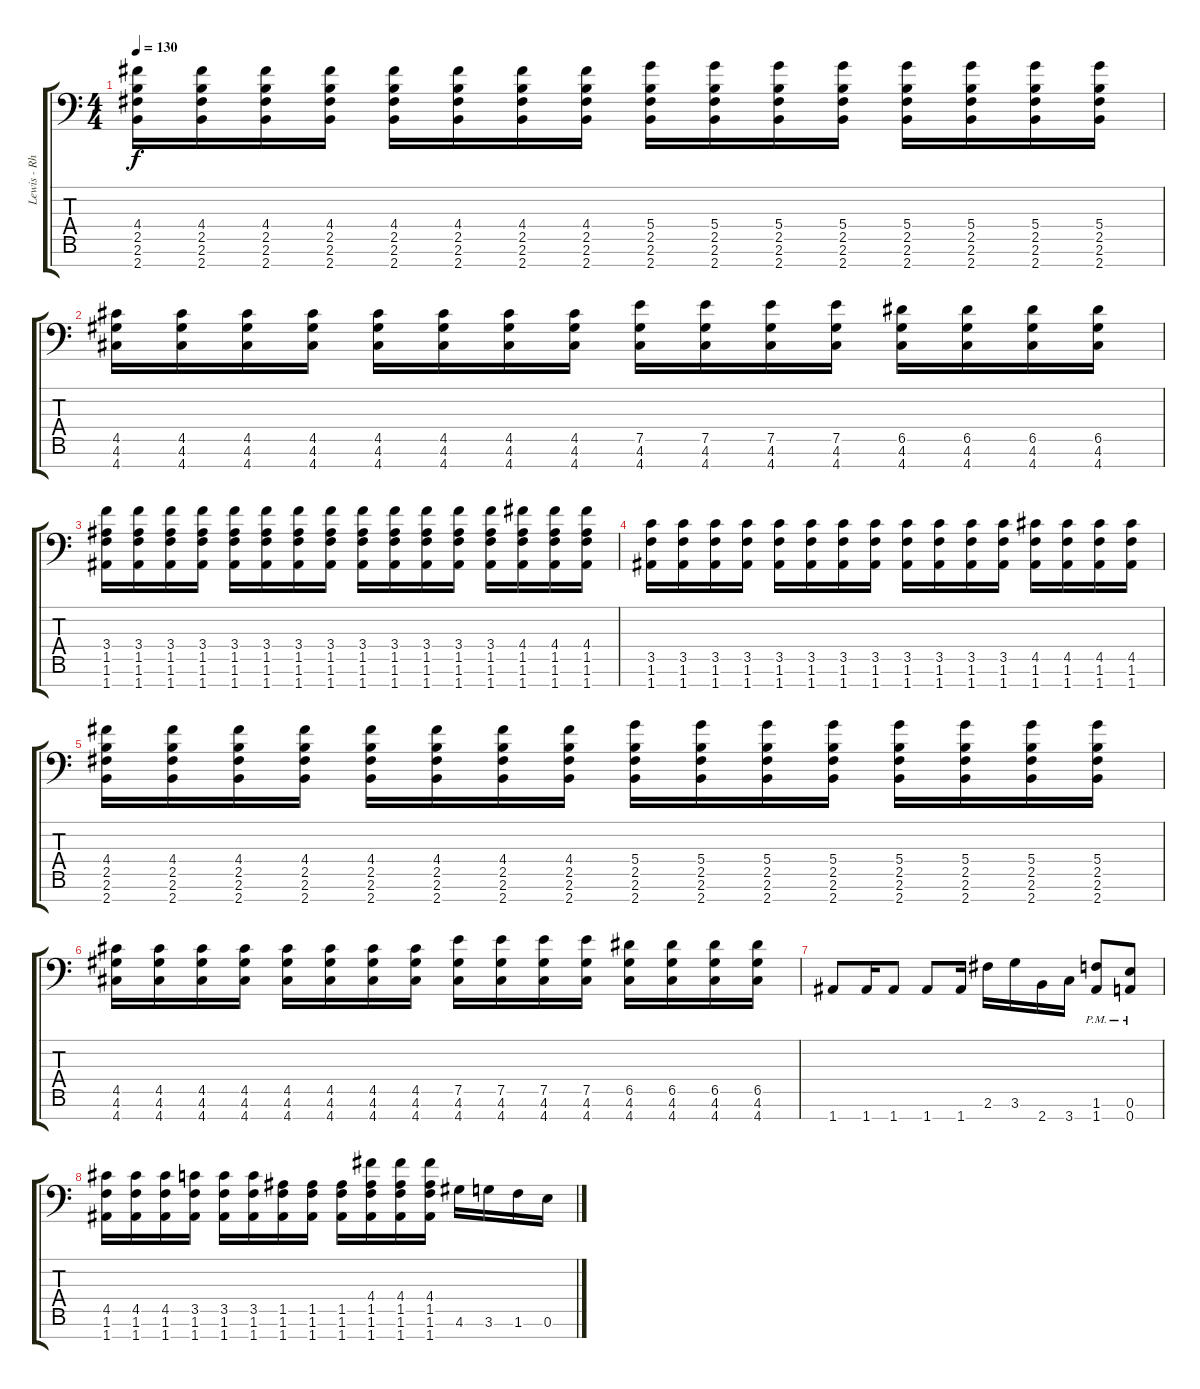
\track ("Lewis - Rhythm" "Lewis - Rh") {instrument distortionguitar}
\staff {score tabs}
\tuning (E4 B3 G3 D3 A2 E2 A1) {hide}
\ts (4 4)
\tempo 130
\clef f4
\ks c
(4.4 2.5 2.6 2.7).16{dy f} (4.4 2.5 2.6 2.7).16 (4.4 2.5 2.6 2.7).16 (4.4 2.5 2.6 2.7).16 (4.4 2.5 2.6 2.7).16 (4.4 2.5 2.6 2.7).16 (4.4 2.5 2.6 2.7).16 (4.4 2.5 2.6 2.7).16 (5.4 2.5 2.6 2.7).16 (5.4 2.5 2.6 2.7).16 (5.4 2.5 2.6 2.7).16 (5.4 2.5 2.6 2.7).16 (5.4 2.5 2.6 2.7).16 (5.4 2.5 2.6 2.7).16 (5.4 2.5 2.6 2.7).16 (5.4 2.5 2.6 2.7).16 |
(4.5 4.6 4.7).16 (4.5 4.6 4.7).16 (4.5 4.6 4.7).16 (4.5 4.6 4.7).16 (4.5 4.6 4.7).16 (4.5 4.6 4.7).16 (4.5 4.6 4.7).16 (4.5 4.6 4.7).16 (7.5 4.6 4.7).16 (7.5 4.6 4.7).16 (7.5 4.6 4.7).16 (7.5 4.6 4.7).16 (6.5 4.6 4.7).16 (6.5 4.6 4.7).16 (6.5 4.6 4.7).16 (6.5 4.6 4.7).16 |
(3.4 1.5 1.6 1.7).16 (3.4 1.5 1.6 1.7).16 (3.4 1.5 1.6 1.7).16 (3.4 1.5 1.6 1.7).16 (3.4 1.5 1.6 1.7).16 (3.4 1.5 1.6 1.7).16 (3.4 1.5 1.6 1.7).16 (3.4 1.5 1.6 1.7).16 (3.4 1.5 1.6 1.7).16 (3.4 1.5 1.6 1.7).16 (3.4 1.5 1.6 1.7).16 (3.4 1.5 1.6 1.7).16 (3.4 1.5 1.6 1.7).16 (4.4 1.5 1.6 1.7).16 (4.4 1.5 1.6 1.7).16 (4.4 1.5 1.6 1.7).16 |
(3.5 1.6 1.7).16 (3.5 1.6 1.7).16 (3.5 1.6 1.7).16 (3.5 1.6 1.7).16 (3.5 1.6 1.7).16 (3.5 1.6 1.7).16 (3.5 1.6 1.7).16 (3.5 1.6 1.7).16 (3.5 1.6 1.7).16 (3.5 1.6 1.7).16 (3.5 1.6 1.7).16 (3.5 1.6 1.7).16 (4.5 1.6 1.7).16 (4.5 1.6 1.7).16 (4.5 1.6 1.7).16 (4.5 1.6 1.7).16 |
(4.4 2.5 2.6 2.7).16 (4.4 2.5 2.6 2.7).16 (4.4 2.5 2.6 2.7).16 (4.4 2.5 2.6 2.7).16 (4.4 2.5 2.6 2.7).16 (4.4 2.5 2.6 2.7).16 (4.4 2.5 2.6 2.7).16 (4.4 2.5 2.6 2.7).16 (5.4 2.5 2.6 2.7).16 (5.4 2.5 2.6 2.7).16 (5.4 2.5 2.6 2.7).16 (5.4 2.5 2.6 2.7).16 (5.4 2.5 2.6 2.7).16 (5.4 2.5 2.6 2.7).16 (5.4 2.5 2.6 2.7).16 (5.4 2.5 2.6 2.7).16 |
(4.5 4.6 4.7).16 (4.5 4.6 4.7).16 (4.5 4.6 4.7).16 (4.5 4.6 4.7).16 (4.5 4.6 4.7).16 (4.5 4.6 4.7).16 (4.5 4.6 4.7).16 (4.5 4.6 4.7).16 (7.5 4.6 4.7).16 (7.5 4.6 4.7).16 (7.5 4.6 4.7).16 (7.5 4.6 4.7).16 (6.5 4.6 4.7).16 (6.5 4.6 4.7).16 (6.5 4.6 4.7).16 (6.5 4.6 4.7).16 |
1.7.8 1.7.16 1.7.8 1.7.8 1.7.16 2.6.16 3.6.16 2.7.16 3.7.16 (1.6{pm} 1.7{pm}).8 (0.6{pm} 0.7{pm}).8 |
(4.5 1.6 1.7).16 (4.5 1.6 1.7).16 (4.5 1.6 1.7).16 (3.5 1.6 1.7).16 (3.5 1.6 1.7).16 (3.5 1.6 1.7).16 (1.5 1.6 1.7).16 (1.5 1.6 1.7).16 (1.5 1.6 1.7).16 (4.4 1.5 1.6 1.7).16 (4.4 1.5 1.6 1.7).16 (4.4 1.5 1.6 1.7).16 4.6.16 3.6.16 1.6.16 0.6.16
